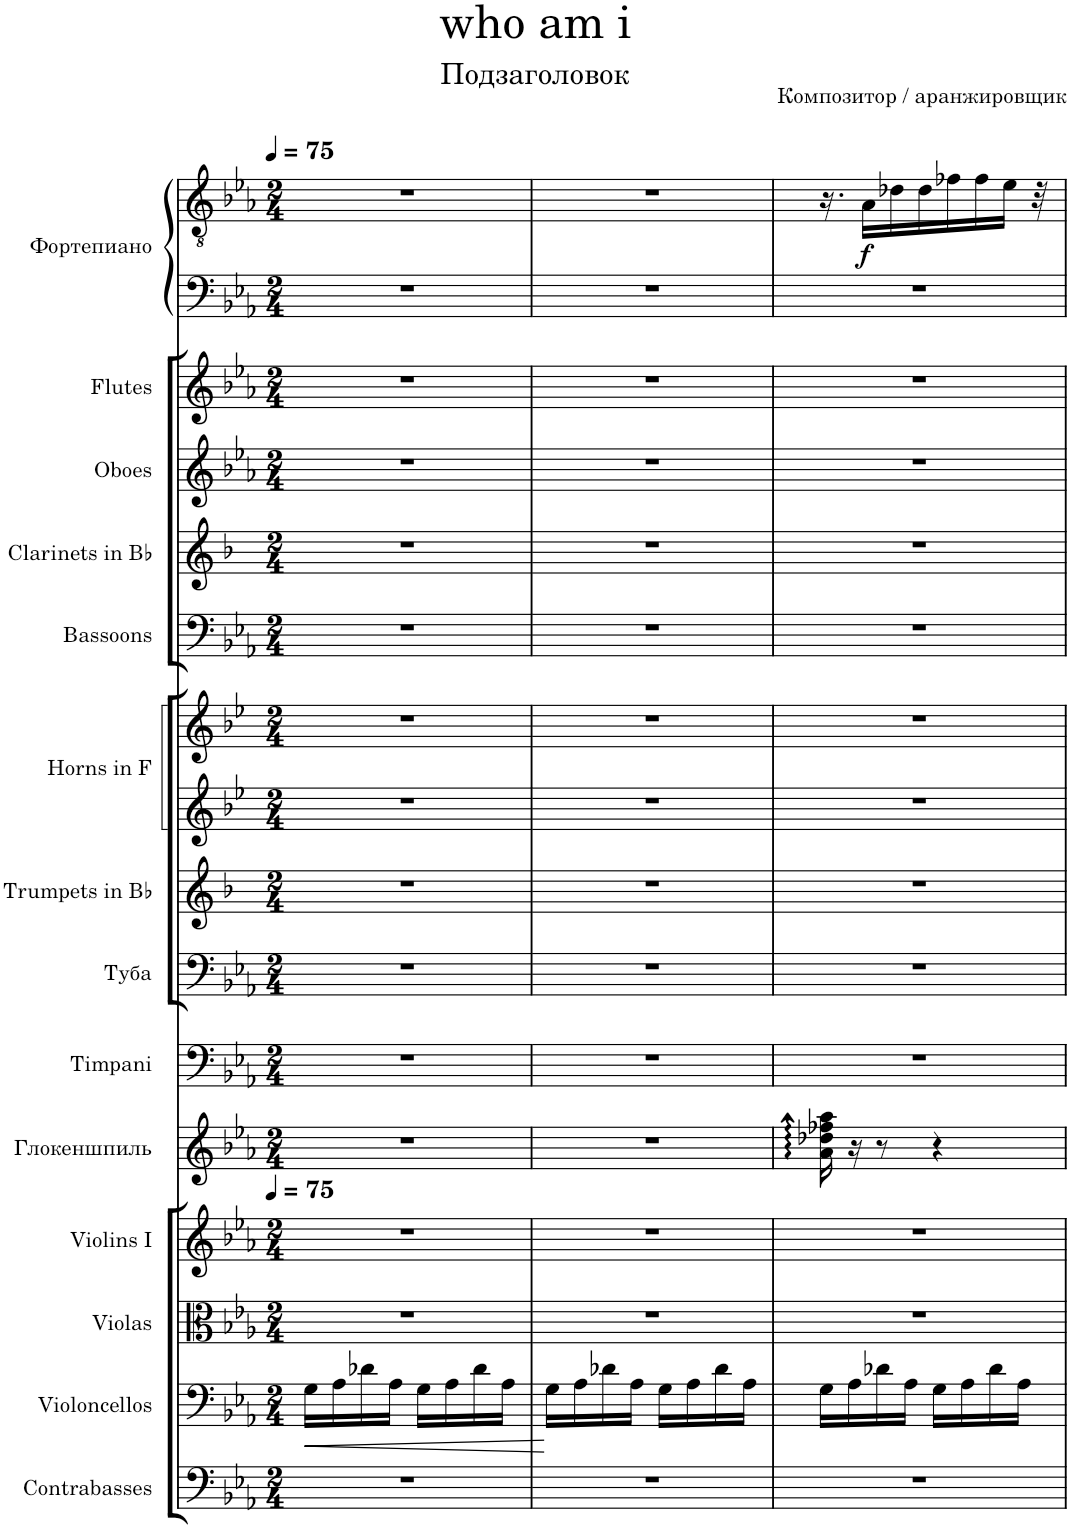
**kern	**kern	**dynam	**kern	**kern	**kern	**kern	**kern	**kern	**kern	**kern	**kern	**kern	**kern	**kern	**kern	**kern	**dynam
*part14	*part13	*part13	*part12	*part11	*part10	*part9	*part8	*part7	*part6	*part6	*part5	*part4	*part3	*part2	*part1	*part1	*part1
*staff16	*staff15	*staff15	*staff14	*staff13	*staff12	*staff11	*staff10	*staff9	*staff8	*staff7	*staff6	*staff5	*staff4	*staff3	*staff2	*staff1	*staff1/2
*I"Contrabasses	*I"Violoncellos	*	*I"Violas	*I"Violins I	*I"Глокеншпиль	*I"Timpani	*I"Туба	*I"Trumpets in Bb	*I"Horns in F	*	*I"Bassoons	*I"Clarinets in Bb	*I"Oboes	*I"Flutes	*I"Фортепиано	*	*
*I'Cb.	*I'Vc.	*	*I'Vla.	*I'Vln. I	*	*I'Timp.	*	*	*	*	*I'Bsn.	*	*I'Ob.	*I'Fl.	*	*	*
*clefF4	*clefF4	*	*clefC3	*clefG2	*clefG2	*clefF4	*clefF4	*clefG2	*clefG2	*clefG2	*clefF4	*clefG2	*clefG2	*clefG2	*clefF4	*clefGv2	*
*Trd7c12	*	*	*	*	*Trd-14c-24	*	*	*Trd1c2	*Trd4c7	*Trd4c7	*	*Trd1c2	*	*	*	*	*
*k[b-e-a-]	*k[b-e-a-]	*	*k[b-e-a-]	*k[b-e-a-]	*k[b-e-a-]	*k[b-e-a-]	*k[b-e-a-]	*k[b-]	*k[b-e-]	*k[b-e-]	*k[b-e-a-]	*k[b-]	*k[b-e-a-]	*k[b-e-a-]	*k[b-e-a-]	*k[b-e-a-]	*
*M2/4	*M2/4	*	*M2/4	*M2/4	*M2/4	*M2/4	*M2/4	*M2/4	*M2/4	*M2/4	*M2/4	*M2/4	*M2/4	*M2/4	*M2/4	*M2/4	*
*MM75	*MM75	*	*MM75	*MM75	*MM75	*MM75	*MM75	*MM75	*MM75	*MM75	*MM75	*MM75	*MM75	*MM75	*MM75	*MM75	*
=1	=1	=1	=1	=1	=1	=1	=1	=1	=1	=1	=1	=1	=1	=1	=1	=1	=1
!	!	!LO:HP:b	!	!	!	!	!	!	!	!	!	!	!	!	!	!	!
2r	16G\LL	<	2r	2r	2r	2r	2r	2r	2r	2r	2r	2r	2r	2r	2r	2r	.
.	16A-\	.	.	.	.	.	.	.	.	.	.	.	.	.	.	.	.
.	16d-X\	.	.	.	.	.	.	.	.	.	.	.	.	.	.	.	.
.	16A-\JJ	.	.	.	.	.	.	.	.	.	.	.	.	.	.	.	.
.	16G\LL	.	.	.	.	.	.	.	.	.	.	.	.	.	.	.	.
.	16A-\	.	.	.	.	.	.	.	.	.	.	.	.	.	.	.	.
.	16d-\	.	.	.	.	.	.	.	.	.	.	.	.	.	.	.	.
.	16A-\JJ	.	.	.	.	.	.	.	.	.	.	.	.	.	.	.	.
=2	=2	=2	=2	=2	=2	=2	=2	=2	=2	=2	=2	=2	=2	=2	=2	=2	=2
2r	16G\LL	.	2r	2r	2r	2r	2r	2r	2r	2r	2r	2r	2r	2r	2r	2r	.
.	16A-\	[	.	.	.	.	.	.	.	.	.	.	.	.	.	.	.
.	16d-X\	.	.	.	.	.	.	.	.	.	.	.	.	.	.	.	.
.	16A-\JJ	.	.	.	.	.	.	.	.	.	.	.	.	.	.	.	.
.	16G\LL	.	.	.	.	.	.	.	.	.	.	.	.	.	.	.	.
.	16A-\	.	.	.	.	.	.	.	.	.	.	.	.	.	.	.	.
.	16d-\	.	.	.	.	.	.	.	.	.	.	.	.	.	.	.	.
.	16A-\JJ	.	.	.	.	.	.	.	.	.	.	.	.	.	.	.	.
=3	=3	=3	=3	=3	=3	=3	=3	=3	=3	=3	=3	=3	=3	=3	=3	=3	=3
2r	16G\LL	.	2r	2r	16a-\ 16dd-X\ 16ff-X\ 16aa-\	2r	2r	2r	2r	2r	2r	2r	2r	2r	2r	16.r	.
.	16A-\	.	.	.	16r	.	.	.	.	.	.	.	.	.	.	.	.
!	!	!	!	!	!	!	!	!	!	!	!	!	!	!	!	!	!LO:DY:b
.	.	.	.	.	.	.	.	.	.	.	.	.	.	.	.	16A-\LL	f
.	16d-X\	.	.	.	8r	.	.	.	.	.	.	.	.	.	.	.	.
.	.	.	.	.	.	.	.	.	.	.	.	.	.	.	.	16d-X\	.
.	16A-\JJ	.	.	.	.	.	.	.	.	.	.	.	.	.	.	.	.
.	.	.	.	.	.	.	.	.	.	.	.	.	.	.	.	16d-\	.
.	16G\LL	.	.	.	4r	.	.	.	.	.	.	.	.	.	.	.	.
.	.	.	.	.	.	.	.	.	.	.	.	.	.	.	.	16f-X\	.
.	16A-\	.	.	.	.	.	.	.	.	.	.	.	.	.	.	.	.
.	.	.	.	.	.	.	.	.	.	.	.	.	.	.	.	16f-\	.
.	16d-\	.	.	.	.	.	.	.	.	.	.	.	.	.	.	.	.
.	.	.	.	.	.	.	.	.	.	.	.	.	.	.	.	16e-\JJ	.
.	16A-\JJ	.	.	.	.	.	.	.	.	.	.	.	.	.	.	.	.
.	.	.	.	.	.	.	.	.	.	.	.	.	.	.	.	32r	.
=	=	=	=	=	=	=	=	=	=	=	=	=	=	=	=	=	=
*-	*-	*-	*-	*-	*-	*-	*-	*-	*-	*-	*-	*-	*-	*-	*-	*-	*-
